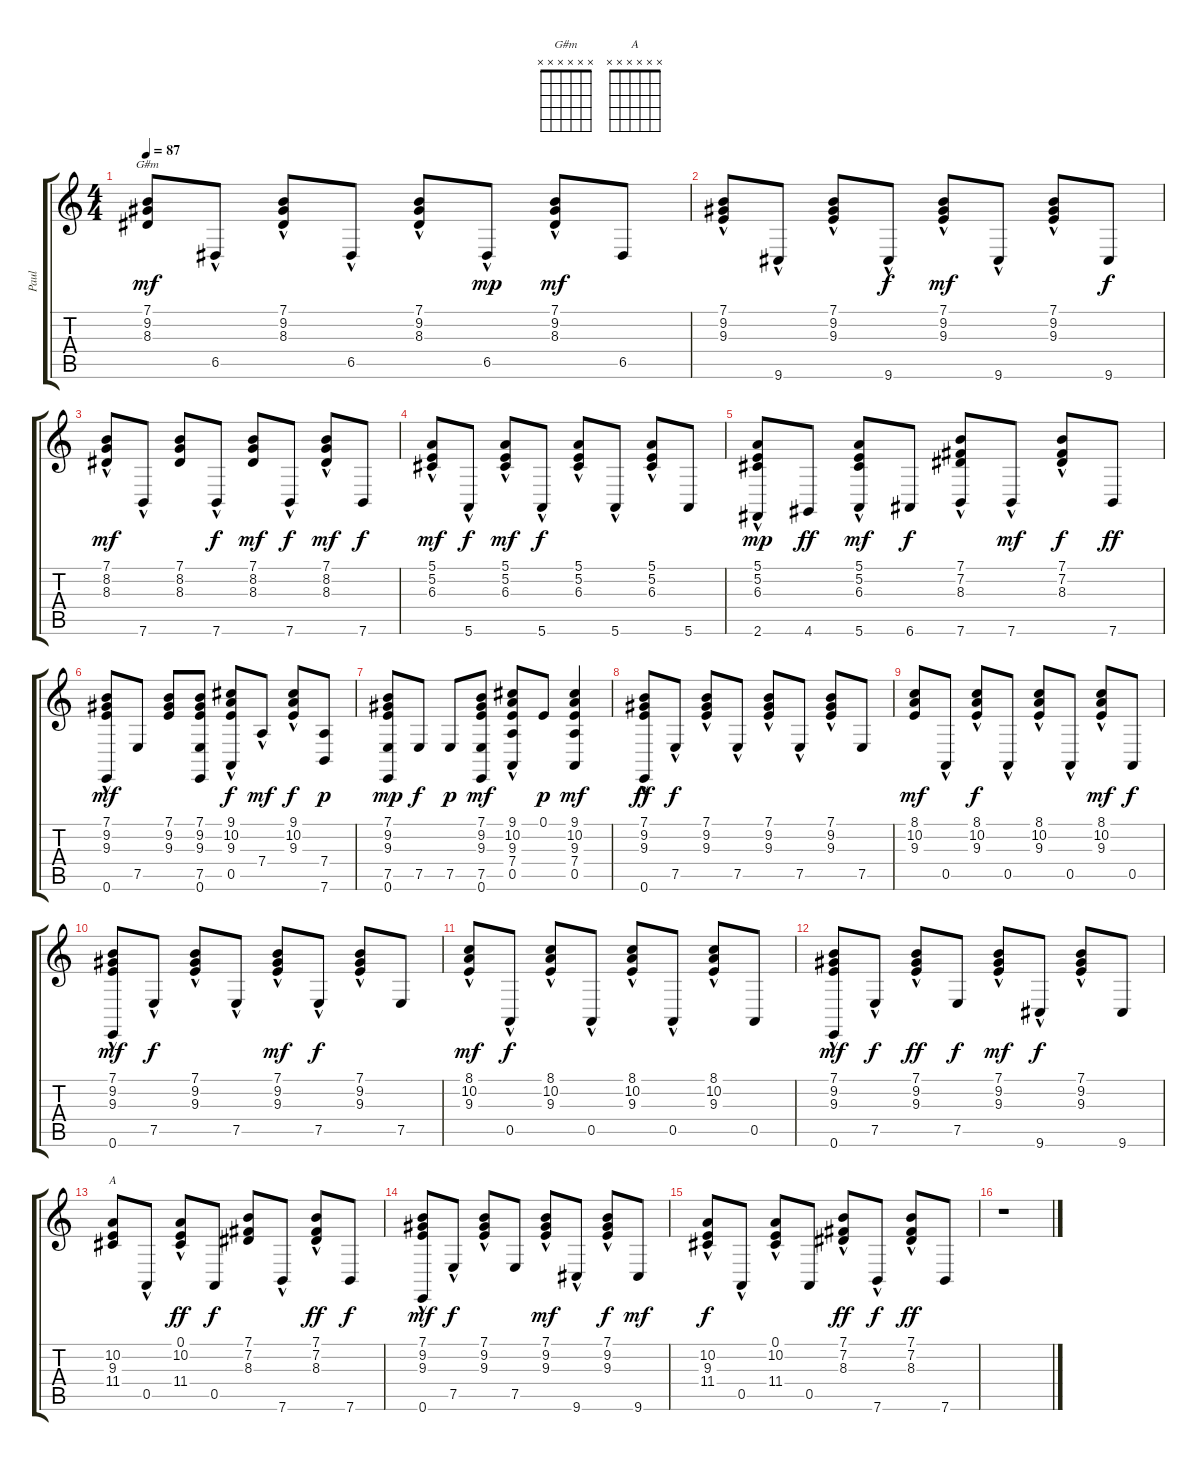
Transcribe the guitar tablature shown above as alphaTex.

\track ("Paul" "Paul") {instrument brightacousticpiano}
\staff {score tabs}
\tuning (E4 B3 G3 D3 A2 E2) {hide}
\chord ("G#m" x x x x x x) {firstfret 0}
\chord ("A" x x x x x x) {firstfret 0}
\ts (4 4)
\tempo 87
\clef g2
\ks c
(7.1 9.2 8.3).8{ch "G#m" dy mf} 6.5{hac}.8 (7.1 9.2{hac} 8.3{hac}).8 6.5{hac}.8 (7.1{hac} 9.2{hac} 8.3{hac}).8 6.5{hac}.8{dy mp} (7.1{hac} 9.2{hac} 8.3{hac}).8{dy mf} 6.5.8 |
(7.1{hac} 9.2{hac} 9.3{hac}).8 9.6{hac}.8 (7.1{hac} 9.2{hac} 9.3{hac}).8 9.6{hac}.8{dy f} (7.1{hac} 9.2{hac} 9.3{hac}).8{dy mf} 9.6{hac}.8 (7.1{hac} 9.2 9.3{hac}).8 9.6.8{dy f} |
(7.1{hac} 8.2{hac} 8.3{hac}).8{dy mf} 7.6{hac}.8 (7.1 8.2 8.3).8 7.6{hac}.8{dy f} (7.1 8.2 8.3).8{dy mf} 7.6{hac}.8{dy f} (7.1{hac} 8.2{hac} 8.3{hac}).8{dy mf} 7.6.8{dy f} |
(5.1{hac} 5.2{hac} 6.3{hac}).8{dy mf} 5.6{hac}.8{dy f} (5.1{hac} 5.2{hac} 6.3{hac}).8{dy mf} 5.6{hac}.8{dy f} (5.1{hac} 5.2{hac} 6.3{hac}).8 5.6{hac}.8 (5.1{hac} 5.2 6.3).8 5.6.8 |
(5.1{hac} 5.2{hac} 6.3 2.6).8{dy mp} 4.6.8{dy ff} (5.1{hac} 5.2{hac} 6.3{hac} 5.6).8{dy mf} 6.6.8{dy f} (7.1{hac} 7.2{hac} 8.3{hac} 7.6).8 7.6{hac}.8{dy mf} (7.1{hac} 7.2 8.3).8{dy f} 7.6.8{dy ff} |
(7.1 9.2 9.3{hac} 0.6).8{dy mf} 7.5.8 (7.1 9.2 9.3).8 (7.1 9.2 9.3 7.5 0.6).8 (9.1{hac} 10.2{hac} 9.3{hac} 0.5{hac}).8{dy f} 7.4{hac}.8{dy mf} (9.1{hac} 10.2{hac} 9.3{hac}).8{dy f} (7.4 7.6).8{dy p} |
(7.1 9.2 9.3 7.5 0.6).8{dy mp} 7.5.8{dy f} 7.5.8{dy p} (7.1 9.2 9.3 7.5 0.6).8{dy mf} (9.1{hac} 10.2{hac} 9.3 7.4{hac} 0.5{hac}).8 0.1.8{dy p} (9.1 10.2 9.3 7.4 0.5).4{dy mf} |
(7.1 9.2{hac} 9.3{hac} 0.6{hac}).8{dy ff} 7.5{hac}.8{dy f} (7.1{hac} 9.2{hac} 9.3{hac}).8 7.5{hac}.8 (7.1{hac} 9.2{hac} 9.3{hac}).8 7.5{hac}.8 (7.1{hac} 9.2{hac} 9.3{hac}).8 7.5.8 |
(8.1 10.2 9.3).8{dy mf} 0.5{hac}.8 (8.1{hac} 10.2{hac} 9.3{hac}).8{dy f} 0.5{hac}.8 (8.1{hac} 10.2{hac} 9.3{hac}).8 0.5{hac}.8 (8.1{hac} 10.2{hac} 9.3).8{dy mf} 0.5.8{dy f} |
(7.1{hac} 9.2{hac} 9.3{hac} 0.6{hac}).8{dy mf} 7.5{hac}.8{dy f} (7.1{hac} 9.2{hac} 9.3{hac}).8 7.5{hac}.8 (7.1 9.2{hac} 9.3).8{dy mf} 7.5{hac}.8{dy f} (7.1{hac} 9.2{hac} 9.3{hac}).8 7.5.8 |
(8.1{hac} 10.2 9.3).8{dy mf} 0.5{hac}.8{dy f} (8.1{hac} 10.2{hac} 9.3{hac}).8 0.5{hac}.8 (8.1{hac} 10.2{hac} 9.3{hac}).8 0.5{hac}.8 (8.1{hac} 10.2{hac} 9.3{hac}).8 0.5.8 |
(7.1 9.2 9.3 0.6{hac}).8{dy mf} 7.5{hac}.8{dy f} (7.1{hac} 9.2{hac} 9.3).8{dy ff} 7.5.8{dy f} (7.1 9.2{hac} 9.3{hac}).8{dy mf} 9.6{hac}.8{dy f} (7.1{hac} 9.2{hac} 9.3{hac}).8 9.6.8 |
(10.2 9.3 11.4).8{ch "A"} 0.5{hac}.8 (0.1{hac} 10.2{hac} 11.4{hac}).8{dy ff} 0.5.8{dy f} (7.1 7.2 8.3).8 7.6{hac}.8 (7.1{hac} 7.2 8.3).8{dy ff} 7.6.8{dy f} |
(7.1{hac} 9.2{hac} 9.3{hac} 0.6{hac}).8{dy mf} 7.5{hac}.8{dy f} (7.1 9.2{hac} 9.3).8 7.5.8 (7.1{hac} 9.2{hac} 9.3{hac}).8{dy mf} 9.6{hac}.8 (7.1{hac} 9.2{hac} 9.3{hac}).8{dy f} 9.6.8{dy mf} |
(10.2{hac} 9.3{hac} 11.4{hac}).8{dy f} 0.5{hac}.8 (0.1{hac} 10.2{hac} 11.4{hac}).8 0.5.8 (7.1 7.2 8.3{hac}).8{dy ff} 7.6{hac}.8{dy f} (7.1{hac} 7.2{hac} 8.3{hac}).8{dy ff} 7.6.8 |
r.1
